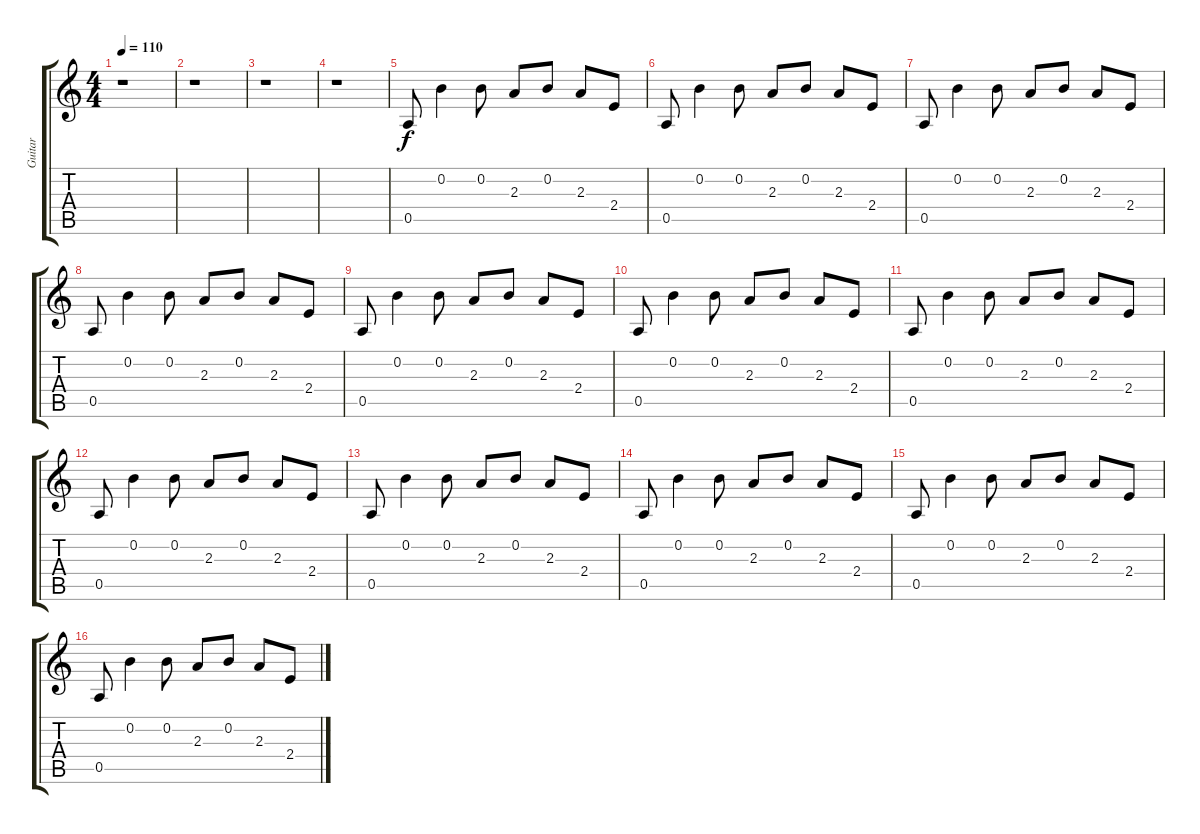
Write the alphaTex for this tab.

\track ("Guitar" "Guitar") {instrument acousticguitarsteel}
\staff {score tabs}
\tuning (E4 B3 G3 D3 A2 E2) {hide}
\ts (4 4)
\tempo 110
\clef g2
\ks c
r.1{dy f} |
r.1 |
r.1 |
r.1 |
0.5.8 0.2.4 0.2.8 2.3.8 0.2.8 2.3.8 2.4.8 |
0.5.8 0.2.4 0.2.8 2.3.8 0.2.8 2.3.8 2.4.8 |
0.5.8 0.2.4 0.2.8 2.3.8 0.2.8 2.3.8 2.4.8 |
0.5.8 0.2.4 0.2.8 2.3.8 0.2.8 2.3.8 2.4.8 |
0.5.8 0.2.4 0.2.8 2.3.8 0.2.8 2.3.8 2.4.8 |
0.5.8 0.2.4 0.2.8 2.3.8 0.2.8 2.3.8 2.4.8 |
0.5.8 0.2.4 0.2.8 2.3.8 0.2.8 2.3.8 2.4.8 |
0.5.8 0.2.4 0.2.8 2.3.8 0.2.8 2.3.8 2.4.8 |
0.5.8 0.2.4 0.2.8 2.3.8 0.2.8 2.3.8 2.4.8 |
0.5.8 0.2.4 0.2.8 2.3.8 0.2.8 2.3.8 2.4.8 |
0.5.8 0.2.4 0.2.8 2.3.8 0.2.8 2.3.8 2.4.8 |
0.5.8 0.2.4 0.2.8 2.3.8 0.2.8 2.3.8 2.4.8
